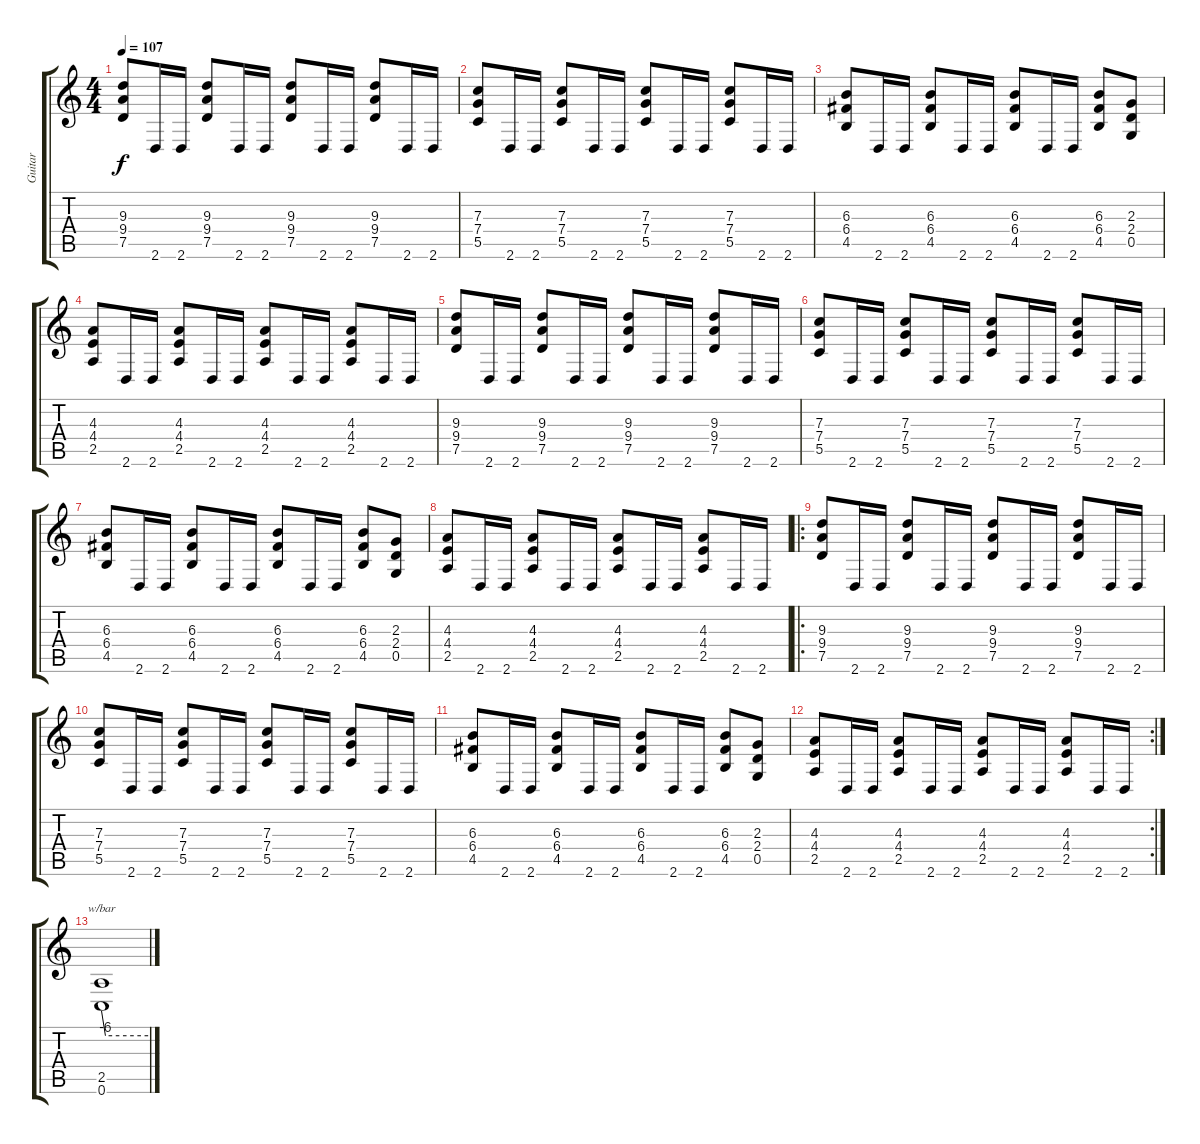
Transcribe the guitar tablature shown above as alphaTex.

\track ("Guitar" "Guitar") {instrument distortionguitar}
\staff {score tabs}
\tuning (D4 A3 F3 C3 G2 C2) {hide}
\ts (4 4)
\tempo 107
\clef g2
\ks c
(9.3 9.4 7.5).8{dy f} 2.6.16 2.6.16 (9.3 9.4 7.5).8 2.6.16 2.6.16 (9.3 9.4 7.5).8 2.6.16 2.6.16 (9.3 9.4 7.5).8 2.6.16 2.6.16 |
(7.3 7.4 5.5).8 2.6.16 2.6.16 (7.3 7.4 5.5).8 2.6.16 2.6.16 (7.3 7.4 5.5).8 2.6.16 2.6.16 (7.3 7.4 5.5).8 2.6.16 2.6.16 |
(6.3 6.4 4.5).8 2.6.16 2.6.16 (6.3 6.4 4.5).8 2.6.16 2.6.16 (6.3 6.4 4.5).8 2.6.16 2.6.16 (6.3 6.4 4.5).8 (2.3 2.4 0.5).8 |
(4.3 4.4 2.5).8 2.6.16 2.6.16 (4.3 4.4 2.5).8 2.6.16 2.6.16 (4.3 4.4 2.5).8 2.6.16 2.6.16 (4.3 4.4 2.5).8 2.6.16 2.6.16 |
(9.3 9.4 7.5).8 2.6.16 2.6.16 (9.3 9.4 7.5).8 2.6.16 2.6.16 (9.3 9.4 7.5).8 2.6.16 2.6.16 (9.3 9.4 7.5).8 2.6.16 2.6.16 |
(7.3 7.4 5.5).8 2.6.16 2.6.16 (7.3 7.4 5.5).8 2.6.16 2.6.16 (7.3 7.4 5.5).8 2.6.16 2.6.16 (7.3 7.4 5.5).8 2.6.16 2.6.16 |
(6.3 6.4 4.5).8 2.6.16 2.6.16 (6.3 6.4 4.5).8 2.6.16 2.6.16 (6.3 6.4 4.5).8 2.6.16 2.6.16 (6.3 6.4 4.5).8 (2.3 2.4 0.5).8 |
(4.3 4.4 2.5).8 2.6.16 2.6.16 (4.3 4.4 2.5).8 2.6.16 2.6.16 (4.3 4.4 2.5).8 2.6.16 2.6.16 (4.3 4.4 2.5).8 2.6.16 2.6.16 |
\ro
(9.3 9.4 7.5).8 2.6.16 2.6.16 (9.3 9.4 7.5).8 2.6.16 2.6.16 (9.3 9.4 7.5).8 2.6.16 2.6.16 (9.3 9.4 7.5).8 2.6.16 2.6.16 |
(7.3 7.4 5.5).8 2.6.16 2.6.16 (7.3 7.4 5.5).8 2.6.16 2.6.16 (7.3 7.4 5.5).8 2.6.16 2.6.16 (7.3 7.4 5.5).8 2.6.16 2.6.16 |
(6.3 6.4 4.5).8 2.6.16 2.6.16 (6.3 6.4 4.5).8 2.6.16 2.6.16 (6.3 6.4 4.5).8 2.6.16 2.6.16 (6.3 6.4 4.5).8 (2.3 2.4 0.5).8 |
\rc 2
(4.3 4.4 2.5).8 2.6.16 2.6.16 (4.3 4.4 2.5).8 2.6.16 2.6.16 (4.3 4.4 2.5).8 2.6.16 2.6.16 (4.3 4.4 2.5).8 2.6.16 2.6.16 |
(2.5 0.6).1{tbe (custom default 0 0 5 -24 60 -24)}
